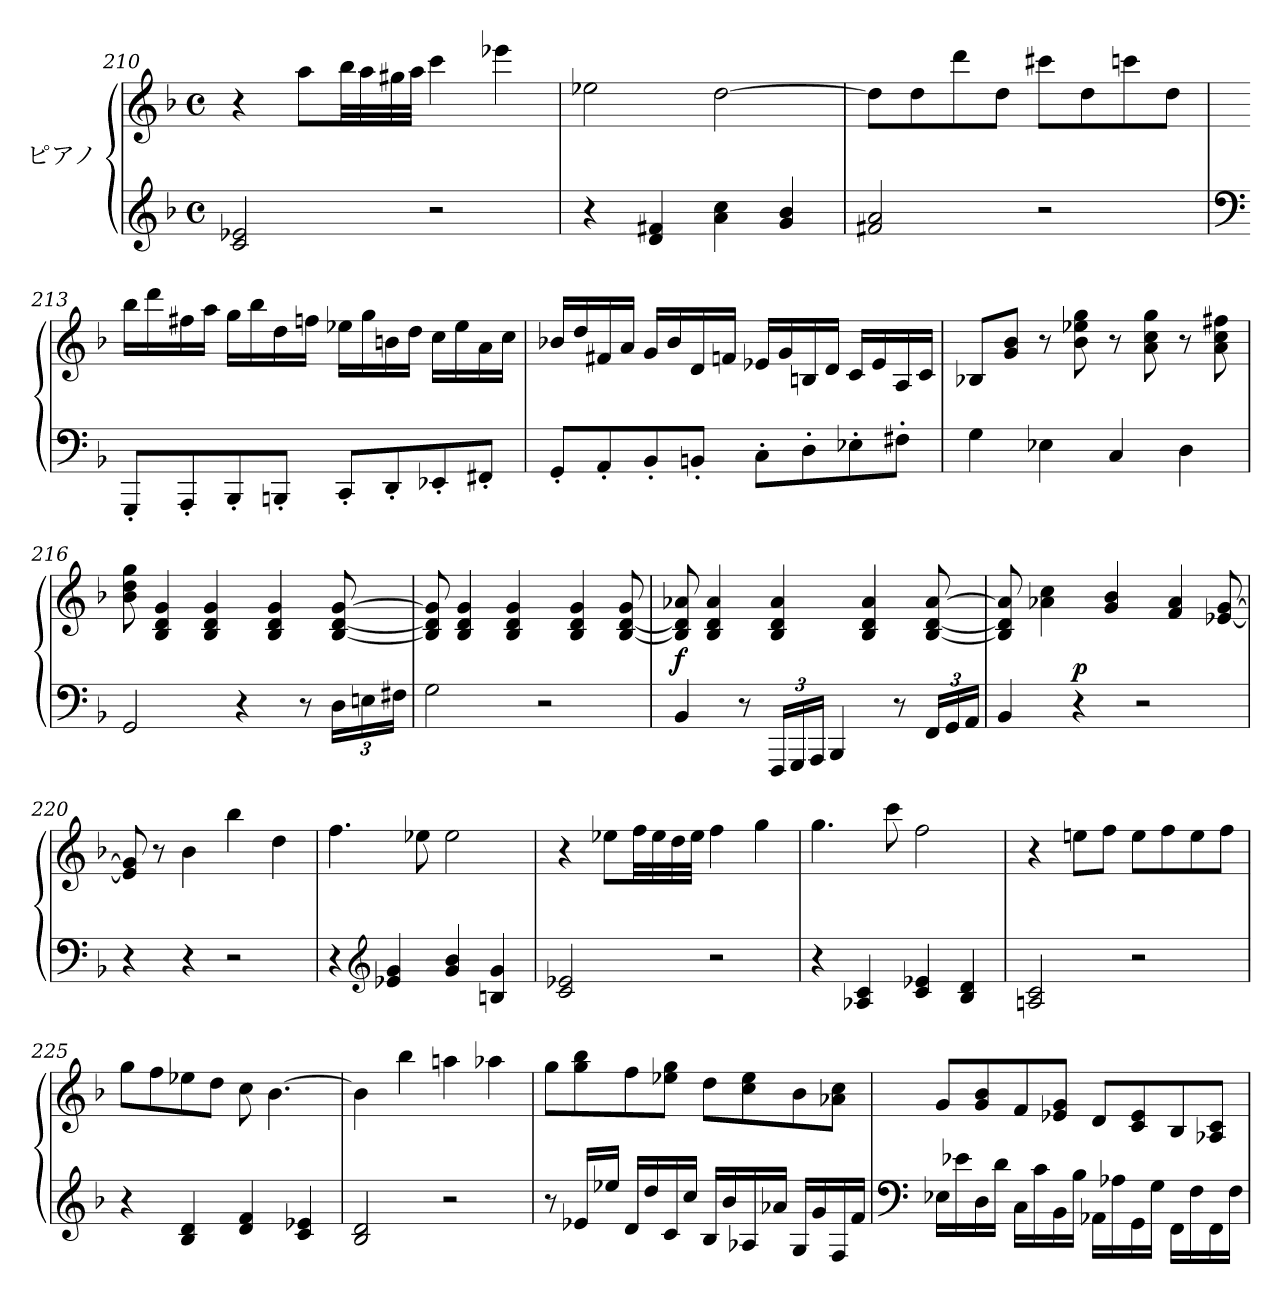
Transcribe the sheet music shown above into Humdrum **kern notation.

**kern	**kern	**dynam
*part1	*part1	*part1
*staff2	*staff1	*staff1/2
*I"ピアノ	*	*
*clefG2	*clefG2	*
*k[b-]	*k[b-]	*
*M4/4	*M4/4	*
*met(c)	*met(c)	*
=210	=210	=210
2c/ 2e-X/	4r	.
.	8aa\L	.
.	32bb-\LL	.
.	32aa\	.
.	32gg#X\	.
.	32aa\JJJ	.
2r	4ccc\	.
.	4eee-X\	.
=211	=211	=211
4r	2ee-X\	.
4d/ 4f#X/	.	.
4a\ 4cc\	[2dd\	.
4g/ 4b-/	.	.
!!LO:LB:g=z
=212	=212	=212
2f#X/ 2a/	8dd\L]	.
.	8dd\	.
.	8ddd\	.
.	8dd\J	.
2r	8ccc#X\L	.
.	8dd\	.
.	8cccn\	.
.	8dd\J	.
=213	=213	=213
*clefF4	*	*
8GGG'/L	16bb-\LL	.
.	16ddd\	.
8AAA'/	16ff#X\	.
.	16aa\JJ	.
8BBB-'/	16gg\LL	.
.	16bb-\	.
8BBBn'/J	16dd\	.
.	16ffn\JJ	.
8CC'/L	16ee-X\LL	.
.	16gg\	.
8DD'/	16bn\	.
.	16dd\JJ	.
8EE-X'/	16cc\LL	.
.	16ee-\	.
8FF#X'/J	16a\	.
.	16cc\JJ	.
!!LO:LB:g=z
=214	=214	=214
8GG'/L	16b-X/LL	.
.	16dd/	.
8AA'/	16f#X/	.
.	16a/JJ	.
8BB-'/	16g/LL	.
.	16b-/	.
8BBn'/J	16d/	.
.	16fn/JJ	.
8C'\L	16e-X/LL	.
.	16g/	.
8D'\	16Bn/	.
.	16d/JJ	.
8E-X'\	16c/LL	.
.	16e-/	.
8F#X'\J	16A/	.
.	16c/JJ	.
=215	=215	=215
4G\	8B-X/L	.
.	8g/ 8b-/J	.
4E-X\	8r	.
.	8b-\ 8ee-X\ 8gg\	.
4C/	8r	.
.	8a\ 8cc\ 8gg\	.
4D\	8r	.
.	8a\ 8cc\ 8ff#X\	.
=216	=216	=216
2GG/	8b-\ 8dd\ 8gg\	.
.	4B-/ 4d/ 4g/	.
.	4B-/ 4d/ 4g/	.
4r	.	.
.	4B-/ 4d/ 4g/	.
8r	.	.
*Xbrackettup	*	*
24D\LL	[8B-/ [8d/ [8g/	.
24En\	.	.
24F#X\JJ	.	.
!!LO:LB:g=z
=217	=217	=217
2G\	8B-/] 8d/] 8g/]	.
.	4B-/ 4d/ 4g/	.
.	4B-/ 4d/ 4g/	.
2r	.	.
.	4B-/ 4d/ 4g/	.
.	[8B-/ [8d/ 8g/	.
=218	=218	=218
!	!	!LO:DY:a=2
4BB-/	8B-/] 8d/] 8a-X/	f
.	4B-/ 4d/ 4a-/	.
8r	.	.
24FFF/LL	4B-/ 4d/ 4a-/	.
24GGG/	.	.
24AAA/JJ	.	.
4BBB-/	.	.
.	4B-/ 4d/ 4a-/	.
8r	.	.
24FF/LL	[8B-/ [8d/ [8a-/	.
24GG/	.	.
24AA/JJ	.	.
=219	=219	=219
4BB-/	8B-/] 8d/] 8a-/]	.
.	4a-X\ 4cc\	.
!	!	!LO:DY:a=2
4r	.	p
.	4g/ 4b-/	.
2r	.	.
.	4f/ 4a-/	.
.	[8e-X/ [8g/	.
=220	=220	=220
4r	8e-/] 8g/]	.
.	8r	.
4r	4b-\	.
2r	4bb-\	.
.	4dd\	.
=221	=221	=221
4r	4.ff\	.
*clefG2	*	*
4e-X/ 4g/	.	.
.	8ee-X\	.
4g/ 4b-/	2ee-\	.
4Bn/ 4g/	.	.
!!LO:LB:g=z
=222	=222	=222
2c/ 2e-X/	4r	.
.	8ee-X\L	.
.	32ff\LL	.
.	32ee-\	.
.	32dd\	.
.	32ee-\JJJ	.
2r	4ff\	.
.	4gg\	.
=223	=223	=223
4r	4.gg\	.
4A-X/ 4c/	.	.
.	8ccc\	.
4c/ 4e-X/	2ff\	.
4B-/ 4d/	.	.
=224	=224	=224
2An/ 2c/	4r	.
.	8een\L	.
.	8ff\J	.
2r	8ee\L	.
.	8ff\	.
.	8ee\	.
.	8ff\J	.
=225	=225	=225
4r	8gg\L	.
.	8ff\	.
4B-/ 4d/	8ee-X\	.
.	8dd\J	.
4d/ 4f/	8cc\	.
.	[4.b-\	.
4c/ 4e-X/	.	.
=226	=226	=226
2B-/ 2d/	4b-\]	.
.	4bb-\	.
2r	4aan\	.
.	4aa-X\	.
!!LO:PB:g=z
=227	=227	=227
8r	8gg\L	.
16e-X/LL	8gg\ 8bb-\	.
16ee-X/JJ	.	.
16d/LL	8ff\	.
16dd/	.	.
16c/	8ee-X\ 8gg\J	.
16cc/JJ	.	.
16B-/LL	8dd\L	.
16b-/	.	.
16A-X/	8cc\ 8ee-\	.
16a-X/JJ	.	.
16G/LL	8b-\	.
16g/	.	.
16F/	8a-X\ 8cc\J	.
16f/JJ	.	.
=228	=228	=228
*clefF4	*	*
16E-X\LL	8g/L	.
16e-X\	.	.
16D\	8g/ 8b-/	.
16d\JJ	.	.
16C\LL	8f/	.
16c\	.	.
16BB-\	8e-X/ 8g/J	.
16B-\JJ	.	.
16AA-X\LL	8d/L	.
16A-X\	.	.
16GG\	8c/ 8e-/	.
16G\JJ	.	.
16FF\LL	8B-/	.
16F\	.	.
16FF\	8A-X/ 8c/J	.
16F\JJ	.	.
=	=	=
*-	*-	*-
